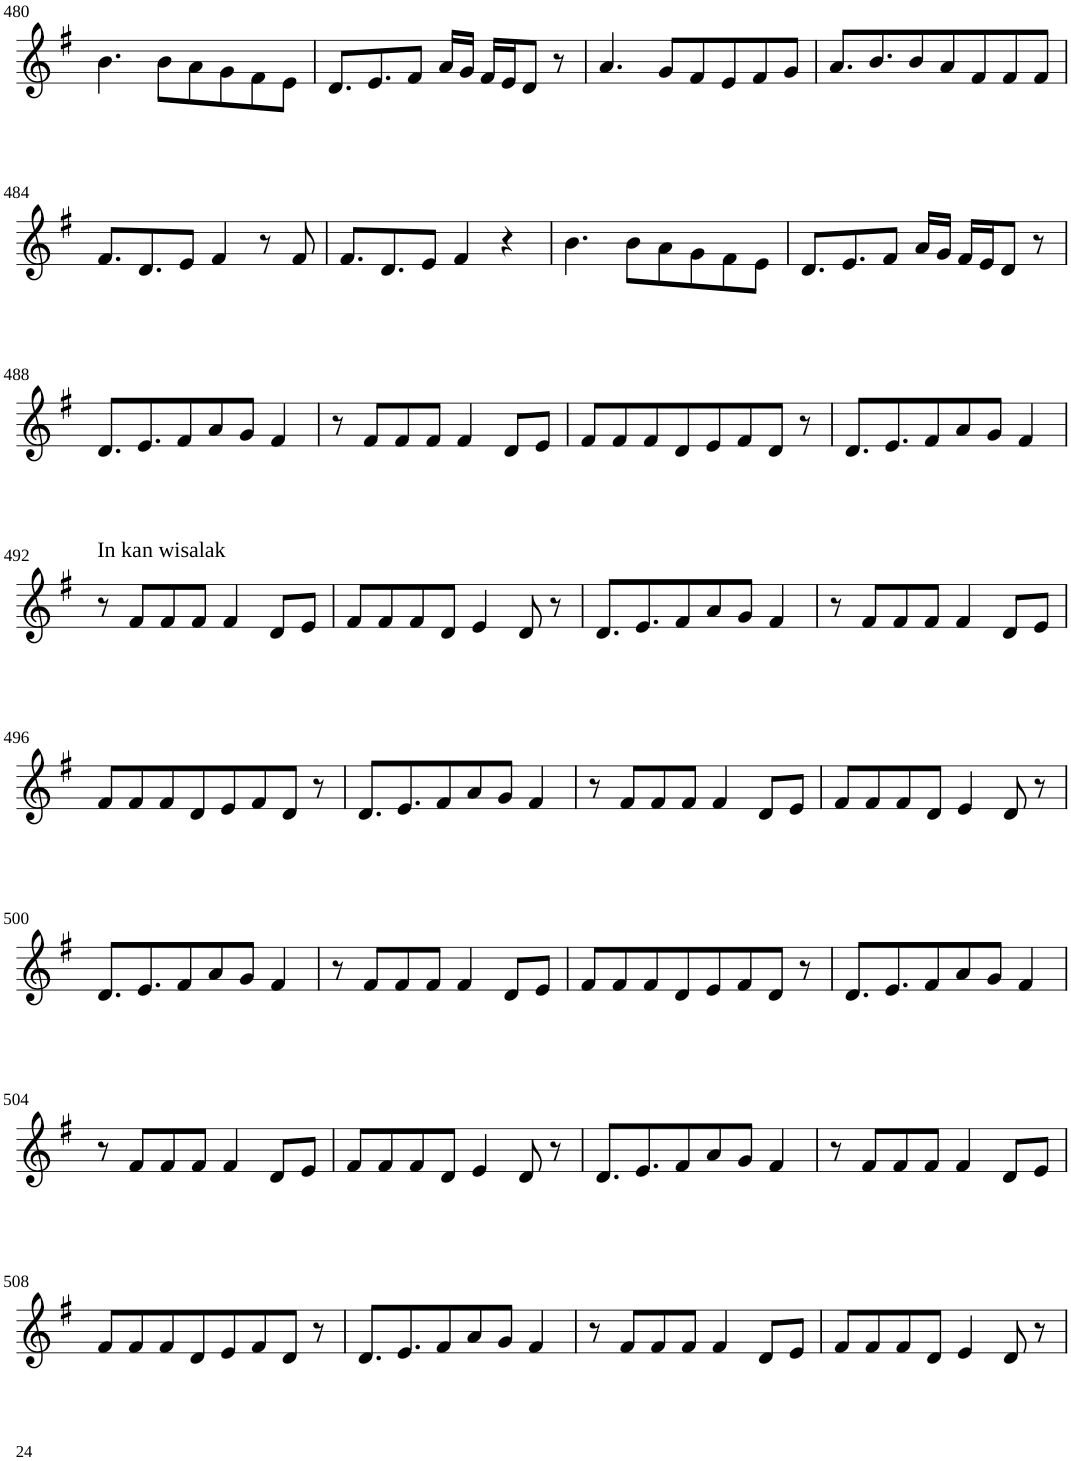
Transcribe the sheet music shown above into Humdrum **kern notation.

**kern
*part1
*staff1
*I"Violin
!!LO:PB:g=z
*clefG2
*k[f#]
*G:
*M8/8
=480
4.b\
8b\L
8a\
8g\
8f#\
8e\J
=481
8.d/L
8.e/
8f#/J
16a/LL
16g/JJ
16f#/LL
16e/J
8d/J
8r
=482
4.a/
8g/L
8f#/
8e/
8f#/
8g/J
=483
8.a/L
8.b/
8b/
8a/
8f#/
8f#/
8f#/J
!!LO:LB:g=z
=484
8.f#/L
8.d/
8e/J
4f#/
8r
8f#/
=485
8.f#/L
8.d/
8e/J
4f#/
4r
=486
4.b\
8b\L
8a\
8g\
8f#\
8e\J
=487
8.d/L
8.e/
8f#/J
16a/LL
16g/JJ
16f#/LL
16e/J
8d/J
8r
!!LO:LB:g=z
=488
8.d/L
8.e/
8f#/
8a/
8g/J
4f#/
=489
8r
8f#/L
8f#/
8f#/J
4f#/
8d/L
8e/J
=490
8f#/L
8f#/
8f#/
8d/
8e/
8f#/
8d/J
8r
=491
8.d/L
8.e/
8f#/
8a/
8g/J
4f#/
!!LO:LB:g=z
=492
!LO:TX:a:t=In kan wisalak
8r
8f#/L
8f#/
8f#/J
4f#/
8d/L
8e/J
=493
8f#/L
8f#/
8f#/
8d/J
4e/
8d/
8r
=494
8.d/L
8.e/
8f#/
8a/
8g/J
4f#/
=495
8r
8f#/L
8f#/
8f#/J
4f#/
8d/L
8e/J
!!LO:LB:g=z
=496
8f#/L
8f#/
8f#/
8d/
8e/
8f#/
8d/J
8r
=497
8.d/L
8.e/
8f#/
8a/
8g/J
4f#/
=498
8r
8f#/L
8f#/
8f#/J
4f#/
8d/L
8e/J
=499
8f#/L
8f#/
8f#/
8d/J
4e/
8d/
8r
!!LO:LB:g=z
=500
8.d/L
8.e/
8f#/
8a/
8g/J
4f#/
=501
8r
8f#/L
8f#/
8f#/J
4f#/
8d/L
8e/J
=502
8f#/L
8f#/
8f#/
8d/
8e/
8f#/
8d/J
8r
=503
8.d/L
8.e/
8f#/
8a/
8g/J
4f#/
!!LO:LB:g=z
=504
8r
8f#/L
8f#/
8f#/J
4f#/
8d/L
8e/J
=505
8f#/L
8f#/
8f#/
8d/J
4e/
8d/
8r
=506
8.d/L
8.e/
8f#/
8a/
8g/J
4f#/
=507
8r
8f#/L
8f#/
8f#/J
4f#/
8d/L
8e/J
!!LO:LB:g=z
=508
8f#/L
8f#/
8f#/
8d/
8e/
8f#/
8d/J
8r
=509
8.d/L
8.e/
8f#/
8a/
8g/J
4f#/
=510
8r
8f#/L
8f#/
8f#/J
4f#/
8d/L
8e/J
=511
8f#/L
8f#/
8f#/
8d/J
4e/
8d/
8r
=
*-
